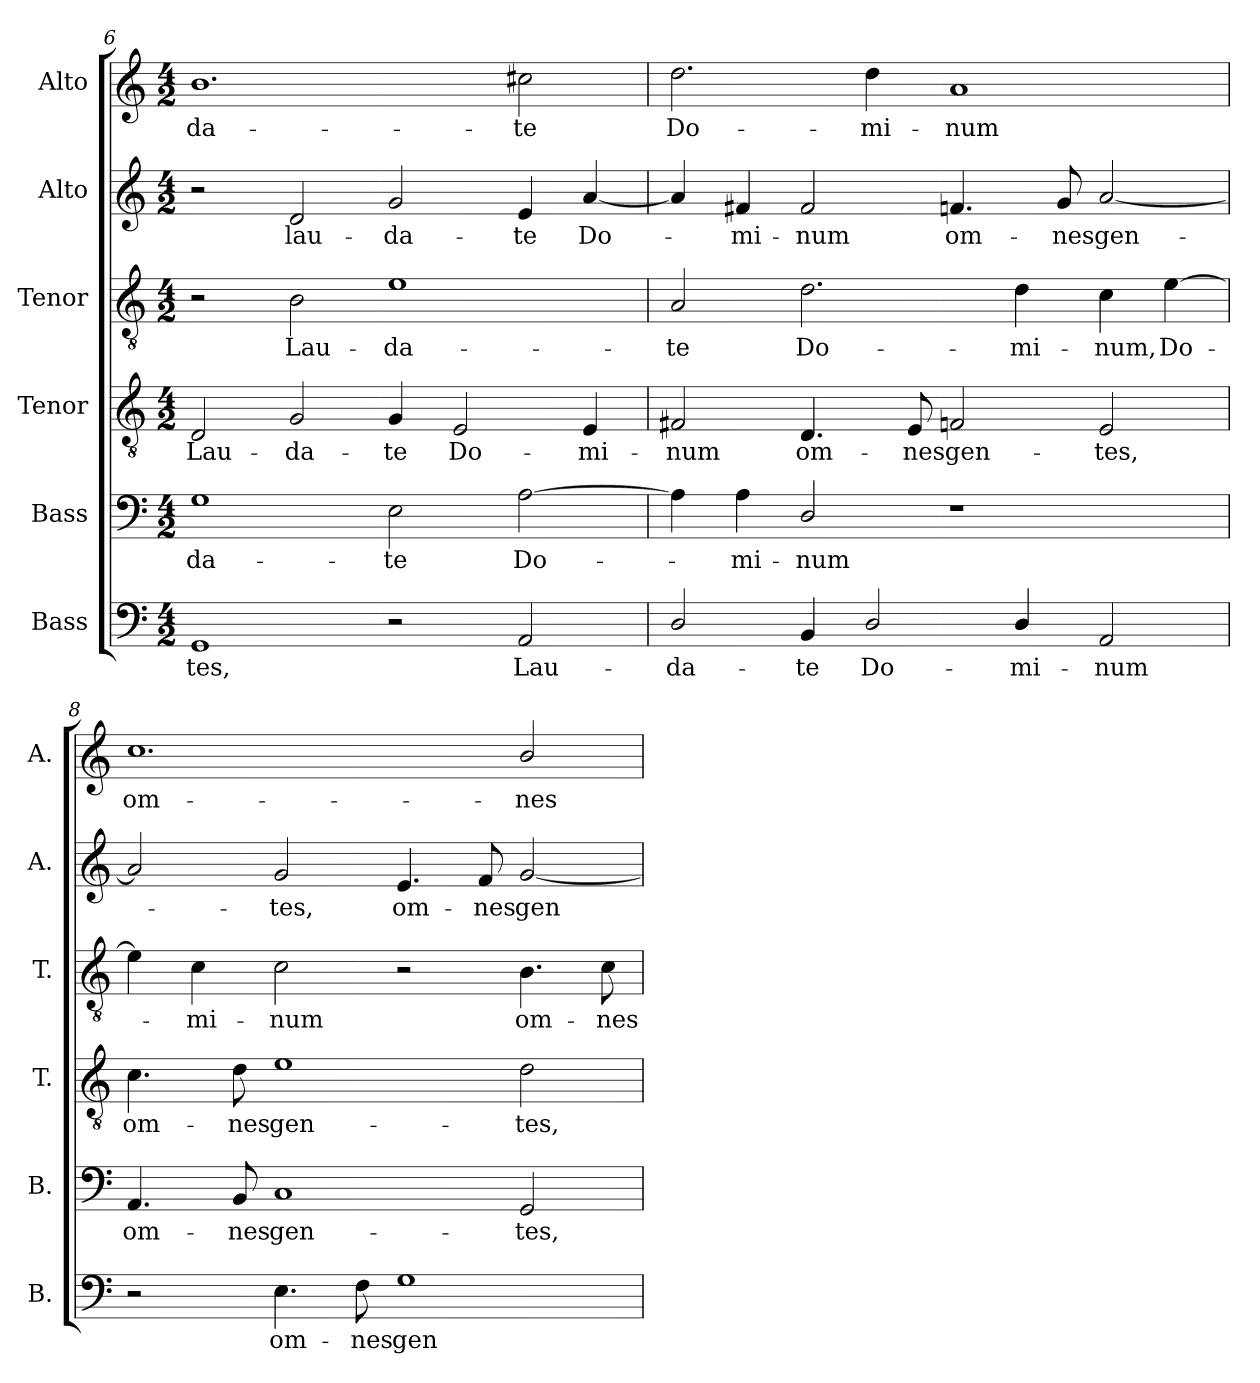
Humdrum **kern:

**kern	**text	**kern	**text	**kern	**text	**kern	**text	**kern	**text	**kern	**text
*part6	*part6	*part5	*part5	*part4	*part4	*part3	*part3	*part2	*part2	*part1	*part1
*staff6	*staff6	*staff5	*staff5	*staff4	*staff4	*staff3	*staff3	*staff2	*staff2	*staff1	*staff1
*I"Bass	*	*I"Bass	*	*I"Tenor	*	*I"Tenor	*	*I"Alto	*	*I"Alto	*
*I'B.	*	*I'B.	*	*I'T.	*	*I'T.	*	*I'A.	*	*I'A.	*
*clefF4	*	*clefF4	*	*clefGv2	*	*clefGv2	*	*clefG2	*	*clefG2	*
*	*	*	*	*ITrd7c12	*	*ITrd7c12	*	*	*	*	*
*k[]	*	*k[]	*	*k[]	*	*k[]	*	*k[]	*	*k[]	*
*C:	*	*C:	*	*C:	*	*C:	*	*C:	*	*C:	*
*M4/2	*	*M4/2	*	*M4/2	*	*M4/2	*	*M4/2	*	*M4/2	*
=6	=6	=6	=6	=6	=6	=6	=6	=6	=6	=6	=6
!	!LO:LY:b:color=#000000	!	!	!	!	!	!	!	!	!	!
!	!	!	!LO:LY:b:color=#000000	!	!	!	!	!	!	!	!
!	!	!	!	!	!LO:LY:b:color=#000000	!	!	!	!	!	!
!	!	!	!	!	!	!	!	!	!	!	!LO:LY:b:color=#000000
1GGi	-tes,	1Gi	-da-	2DDi/	Lau-	2r	.	2r	.	1.bi	-da-
!	!	!	!	!	!LO:LY:b:color=#000000	!	!	!	!	!	!
!	!	!	!	!	!	!	!LO:LY:b:color=#000000	!	!	!	!
!	!	!	!	!	!	!	!	!	!LO:LY:b:color=#000000	!	!
.	.	.	.	2GGi/	-da-	2BBi\	Lau-	2di/	lau-	.	.
!	!	!	!LO:LY:b:color=#000000	!	!	!	!	!	!	!	!
!	!	!	!	!	!LO:LY:b:color=#000000	!	!	!	!	!	!
!	!	!	!	!	!	!	!LO:LY:b:color=#000000	!	!	!	!
!	!	!	!	!	!	!	!	!	!LO:LY:b:color=#000000	!	!
2r	.	2Ei\	-te	4GGi/	-te	1Ei	-da-	2gi/	-da-	.	.
!	!	!	!	!	!LO:LY:b:color=#000000	!	!	!	!	!	!
.	.	.	.	2EEi/	Do-	.	.	.	.	.	.
!	!LO:LY:b:color=#000000	!	!	!	!	!	!	!	!	!	!
!	!	!	!LO:LY:b:color=#000000	!	!	!	!	!	!	!	!
!	!	!	!	!	!	!	!	!	!LO:LY:b:color=#000000	!	!
!	!	!	!	!	!	!	!	!	!	!	!LO:LY:b:color=#000000
2AAi/	Lau-	[2Ai\	Do-	.	.	.	.	4ei/	-te	2cc#Xi\	-te
!	!	!	!	!	!LO:LY:b:color=#000000	!	!	!	!	!	!
!	!	!	!	!	!	!	!	!	!LO:LY:b:color=#000000	!	!
.	.	.	.	4EEi/	-mi-	.	.	[4ai/	Do-	.	.
=7	=7	=7	=7	=7	=7	=7	=7	=7	=7	=7	=7
!	!LO:LY:b:color=#000000	!	!	!	!	!	!	!	!	!	!
!	!	!	!	!	!LO:LY:b:color=#000000	!	!	!	!	!	!
!	!	!	!	!	!	!	!LO:LY:b:color=#000000	!	!	!	!
!	!	!	!	!	!	!	!	!	!	!	!LO:LY:b:color=#000000
2Di/	-da-	4Ai\]	.	2FF#Xi/	-num	2AAi/	-te	4ai/]	.	2.ddi\	Do-
!	!	!	!LO:LY:b:color=#000000	!	!	!	!	!	!	!	!
!	!	!	!	!	!	!	!	!	!LO:LY:b:color=#000000	!	!
.	.	4Ai\	-mi-	.	.	.	.	4f#Xi/	-mi-	.	.
!	!LO:LY:b:color=#000000	!	!	!	!	!	!	!	!	!	!
!	!	!	!LO:LY:b:color=#000000	!	!	!	!	!	!	!	!
!	!	!	!	!	!LO:LY:b:color=#000000	!	!	!	!	!	!
!	!	!	!	!	!	!	!LO:LY:b:color=#000000	!	!	!	!
!	!	!	!	!	!	!	!	!	!LO:LY:b:color=#000000	!	!
4BBi/	-te	2Di/	-num	4.DDi/	om-	2.Di\	Do-	2f#i/	-num	.	.
!	!LO:LY:b:color=#000000	!	!	!	!	!	!	!	!	!	!
!	!	!	!	!	!	!	!	!	!	!	!LO:LY:b:color=#000000
2Di/	Do-	.	.	.	.	.	.	.	.	4ddi\	-mi-
!	!	!	!	!	!LO:LY:b:color=#000000	!	!	!	!	!	!
.	.	.	.	8EEi/	-nes	.	.	.	.	.	.
!	!	!	!	!	!LO:LY:b:color=#000000	!	!	!	!	!	!
!	!	!	!	!	!	!	!	!	!LO:LY:b:color=#000000	!	!
!	!	!	!	!	!	!	!	!	!	!	!LO:LY:b:color=#000000
.	.	1r	.	2FFni/	gen-	.	.	4.fni/	om-	1ai	-num
!	!LO:LY:b:color=#000000	!	!	!	!	!	!	!	!	!	!
!	!	!	!	!	!	!	!LO:LY:b:color=#000000	!	!	!	!
4Di/	-mi-	.	.	.	.	4Di\	-mi-	.	.	.	.
!	!	!	!	!	!	!	!	!	!LO:LY:b:color=#000000	!	!
.	.	.	.	.	.	.	.	8gi/	-nes	.	.
!	!LO:LY:b:color=#000000	!	!	!	!	!	!	!	!	!	!
!	!	!	!	!	!LO:LY:b:color=#000000	!	!	!	!	!	!
!	!	!	!	!	!	!	!LO:LY:b:color=#000000	!	!	!	!
!	!	!	!	!	!	!	!	!	!LO:LY:b:color=#000000	!	!
2AAi/	-num	.	.	2EEi/	-tes,	4Ci\	-num,	[2ai/	gen-	.	.
!	!	!	!	!	!	!	!LO:LY:b:color=#000000	!	!	!	!
.	.	.	.	.	.	[4Ei\	Do-	.	.	.	.
=8	=8	=8	=8	=8	=8	=8	=8	=8	=8	=8	=8
!	!	!	!LO:LY:b:color=#000000	!	!	!	!	!	!	!	!
!	!	!	!	!	!LO:LY:b:color=#000000	!	!	!	!	!	!
!	!	!	!	!	!	!	!	!	!	!	!LO:LY:b:color=#000000
2r	.	4.AAi/	om-	4.Ci\	om-	4Ei\]	.	2ai/]	.	1.cci	om-
!	!	!	!	!	!	!	!LO:LY:b:color=#000000	!	!	!	!
.	.	.	.	.	.	4Ci\	-mi-	.	.	.	.
!	!	!	!LO:LY:b:color=#000000	!	!	!	!	!	!	!	!
!	!	!	!	!	!LO:LY:b:color=#000000	!	!	!	!	!	!
.	.	8BBi/	-nes	8Di\	-nes	.	.	.	.	.	.
!	!LO:LY:b:color=#000000	!	!	!	!	!	!	!	!	!	!
!	!	!	!LO:LY:b:color=#000000	!	!	!	!	!	!	!	!
!	!	!	!	!	!LO:LY:b:color=#000000	!	!	!	!	!	!
!	!	!	!	!	!	!	!LO:LY:b:color=#000000	!	!	!	!
!	!	!	!	!	!	!	!	!	!LO:LY:b:color=#000000	!	!
4.Ei\	om-	1Ci	gen-	1Ei	gen-	2Ci\	-num	2gi/	-tes,	.	.
!	!LO:LY:b:color=#000000	!	!	!	!	!	!	!	!	!	!
8Fi\	-nes	.	.	.	.	.	.	.	.	.	.
!	!LO:LY:b:color=#000000	!	!	!	!	!	!	!	!	!	!
!	!	!	!	!	!	!	!	!	!LO:LY:b:color=#000000	!	!
1Gi	gen-	.	.	.	.	2r	.	4.ei/	om-	.	.
!	!	!	!	!	!	!	!	!	!LO:LY:b:color=#000000	!	!
.	.	.	.	.	.	.	.	8fi/	-nes	.	.
!	!	!	!LO:LY:b:color=#000000	!	!	!	!	!	!	!	!
!	!	!	!	!	!LO:LY:b:color=#000000	!	!	!	!	!	!
!	!	!	!	!	!	!	!LO:LY:b:color=#000000	!	!	!	!
!	!	!	!	!	!	!	!	!	!LO:LY:b:color=#000000	!	!
!	!	!	!	!	!	!	!	!	!	!	!LO:LY:b:color=#000000
.	.	2GGi/	-tes,	2Di\	-tes,	4.BBi\	om-	[2gi/	gen-	2bi/	-nes
!	!	!	!	!	!	!	!LO:LY:b:color=#000000	!	!	!	!
.	.	.	.	.	.	8Ci\	-nes	.	.	.	.
=	=	=	=	=	=	=	=	=	=	=	=
*-	*-	*-	*-	*-	*-	*-	*-	*-	*-	*-	*-
